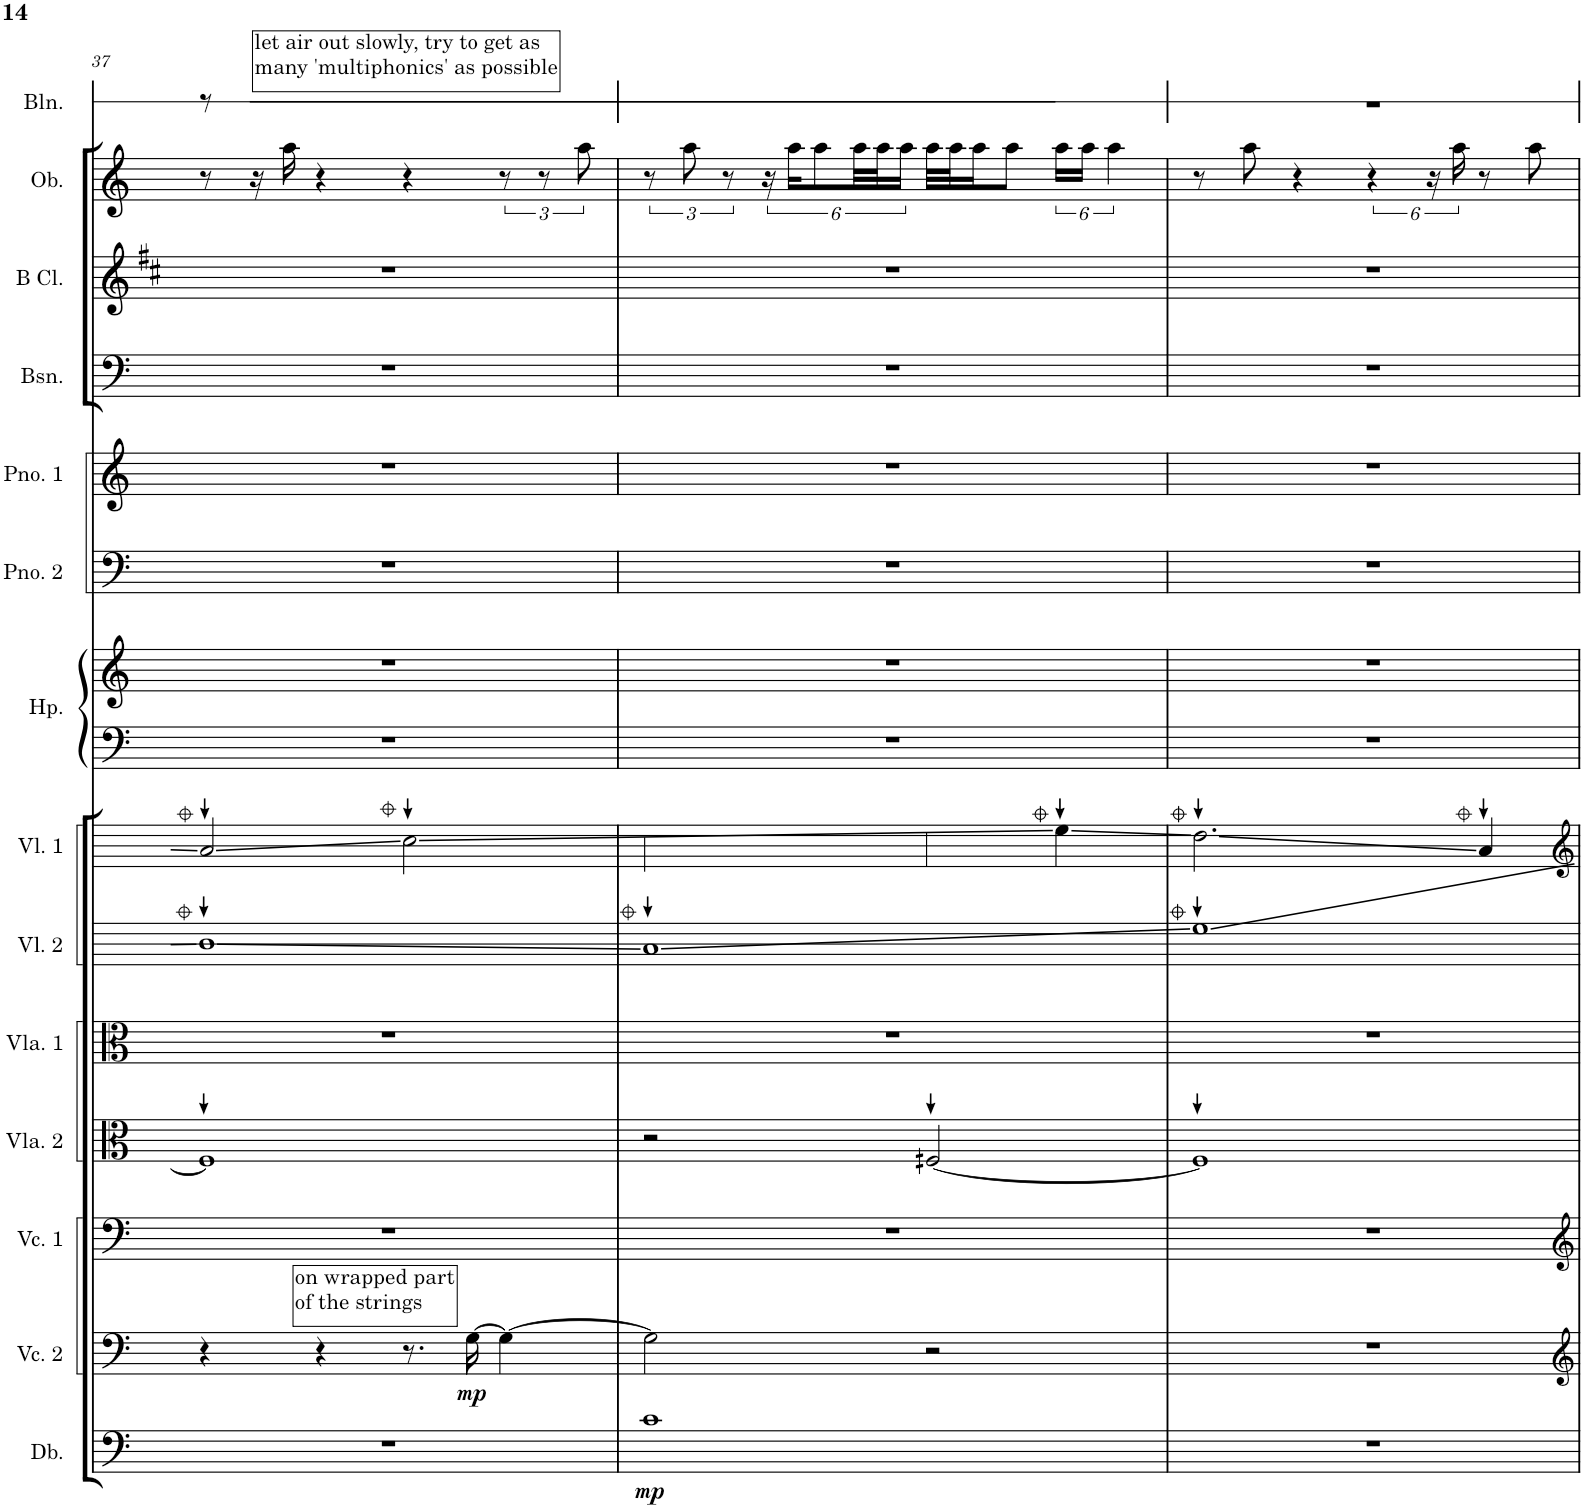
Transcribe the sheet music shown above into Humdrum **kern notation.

**kern	**dynam	**kern	**dynam	**kern	**kern	**kern	**kern	**kern	**kern	**kern	**kern	**kern	**kern	**kern	**kern	**kern	**kern
*part14	*part14	*part13	*part13	*part12	*part11	*part10	*part9	*part8	*part7	*part7	*part6	*part6	*part5	*part4	*part3	*part2	*part1
*staff16	*staff16	*staff15	*staff15	*staff14	*staff13	*staff12	*staff11	*staff10	*staff9	*staff8	*staff7	*staff6	*staff5	*staff4	*staff3	*staff2	*staff1
*I"Double Bass	*	*I"Violoncello 2	*	*I"Violoncello 1	*I"Viola 2	*I"Viola 1	*I"Violin 2	*I"Violin 1	*I"Harp	*	*I"Piano 1	*	*I"Bassoon	*I"Clarinet in B	*I"Oboe	*I"Balloon	*I"atmen
*I'Db.	*	*I'Vc. 2	*	*I'Vc. 1	*I'Vla. 2	*I'Vla. 1	*I'Vl. 2	*I'Vl. 1	*I'Hp.	*	*I'Pno. 1	*	*I'Bsn.	*	*I'Ob.	*I'Bln.	*
!!LO:PB:g=z
*clefF4	*	*clefF4	*	*clefF4	*clefC3	*clefC3	*clefG2	*clefG2	*clefF4	*clefG2	*clefF4	*clefG2	*clefC3	*clefG2	*clefG2	*clefG2	*clefG2
*Trd7c12	*	*	*	*	*	*	*	*	*	*	*	*	*	*Trd1c2	*	*Trd-7c-12	*
*k[]	*	*k[]	*	*k[]	*k[]	*k[]	*k[]	*k[]	*k[]	*k[]	*k[]	*k[]	*k[]	*k[f#c#]	*k[]	*k[]	*k[]
*M4/4	*	*M4/4	*	*M4/4	*M4/4	*M4/4	*M4/4	*M4/4	*M4/4	*M4/4	*M4/4	*M4/4	*M4/4	*M4/4	*M4/4	*M4/4	*M4/4
=37	=37	=37	=37	=37	=37	=37	=37	=37	=37	=37	=37	=37	=37	=37	=37	=37	=37
!	!	!	!	!	!	!	!	!	!	!	!	!	!	!	!	!LO:TX:a:t=let air out slowly, try to get as	!
!	!	!	!	!	!	!	!	!	!	!	!	!	!	!	!	!LO:TX:a:t=many 'multiphonics' as possible	!
1r	.	4r	.	1r	1Fn]	1r	1b	2a/	1r	1r	1r	1r	1r	1r	8r	8r	1r
.	.	.	.	.	.	.	.	.	.	.	.	.	.	.	16r	4ff	.
.	.	.	.	.	.	.	.	.	.	.	.	.	.	.	16aa\	.	.
!	!	!LO:TX:a:t=on wrapped part	!	!	!	!	!	!	!	!	!	!	!	!	!	!	!
!	!	!LO:TX:a:t=of the strings	!	!	!	!	!	!	!	!	!	!	!	!	!	!	!
.	.	4r	.	.	.	.	.	.	.	.	.	.	.	.	4r	.	.
.	.	.	.	.	.	.	.	.	.	.	.	.	.	.	.	8ryy	.
.	.	8.r	.	.	.	.	.	2cc\	.	.	.	.	.	.	4r	2ryy	.
!	!	!	!LO:DY:b	!	!	!	!	!	!	!	!	!	!	!	!	!	!
.	.	[16GGG\	mp	.	.	.	.	.	.	.	.	.	.	.	.	.	.
.	.	4GGG\_	.	.	.	.	.	.	.	.	.	.	.	.	12r	.	.
.	.	.	.	.	.	.	.	.	.	.	.	.	.	.	12r	.	.
.	.	.	.	.	.	.	.	.	.	.	.	.	.	.	12aa\	.	.
=38-	=38-	=38-	=38-	=38-	=38-	=38-	=38-	=38-	=38-	=38-	=38-	=38-	=38-	=38-	=38-	=38-	=38-
!	!LO:DY:b	!	!	!	!	!	!	!	!	!	!	!	!	!	!	!	!
1CC	mp	2G\]	.	1r	2r	1r	1a	2dd\	1r	1r	1r	1r	1r	1r	12r	2.ryy	1r
.	.	.	.	.	.	.	.	.	.	.	.	.	.	.	12aa\	.	.
.	.	.	.	.	.	.	.	.	.	.	.	.	.	.	12r	.	.
.	.	.	.	.	.	.	.	.	.	.	.	.	.	.	24r	.	.
.	.	.	.	.	.	.	.	.	.	.	.	.	.	.	24aa\KL	.	.
.	.	.	.	.	.	.	.	.	.	.	.	.	.	.	12aa\	.	.
.	.	.	.	.	.	.	.	.	.	.	.	.	.	.	48aa\LL	.	.
.	.	.	.	.	.	.	.	.	.	.	.	.	.	.	48aa\J	.	.
.	.	.	.	.	.	.	.	.	.	.	.	.	.	.	24aa\JJ	.	.
.	.	2r	.	.	[2Fn/	.	.	4ee\	.	.	.	.	.	.	32aa\LLL	.	.
.	.	.	.	.	.	.	.	.	.	.	.	.	.	.	32aa\J	.	.
.	.	.	.	.	.	.	.	.	.	.	.	.	.	.	16aa\J	.	.
.	.	.	.	.	.	.	.	.	.	.	.	.	.	.	8aa\J	.	.
.	.	.	.	.	.	.	.	4ee\	.	.	.	.	.	.	24aa\LL	4ff	.
.	.	.	.	.	.	.	.	.	.	.	.	.	.	.	24aa\JJ	.	.
.	.	.	.	.	.	.	.	.	.	.	.	.	.	.	6aa\	.	.
=39-	=39-	=39-	=39-	=39-	=39-	=39-	=39-	=39-	=39-	=39-	=39-	=39-	=39-	=39-	=39-	=39-	=39-
1r	.	1r	.	1r	1F]	1r	1ee	2.dd\	1r	1r	1r	1r	1r	1r	8r	1r	1r
.	.	.	.	.	.	.	.	.	.	.	.	.	.	.	8aa\	.	.
.	.	.	.	.	.	.	.	.	.	.	.	.	.	.	4r	.	.
.	.	.	.	.	.	.	.	.	.	.	.	.	.	.	6r	.	.
.	.	.	.	.	.	.	.	.	.	.	.	.	.	.	24r	.	.
.	.	.	.	.	.	.	.	.	.	.	.	.	.	.	24aa\	.	.
.	.	.	.	.	.	.	.	4a/	.	.	.	.	.	.	8r	.	.
.	.	.	.	.	.	.	.	.	.	.	.	.	.	.	8aa\	.	.
=-	=-	=-	=-	=-	=-	=-	=-	=-	=-	=-	=-	=-	=-	=-	=-	=-	=-
*-	*-	*-	*-	*-	*-	*-	*-	*-	*-	*-	*-	*-	*-	*-	*-	*-	*-
